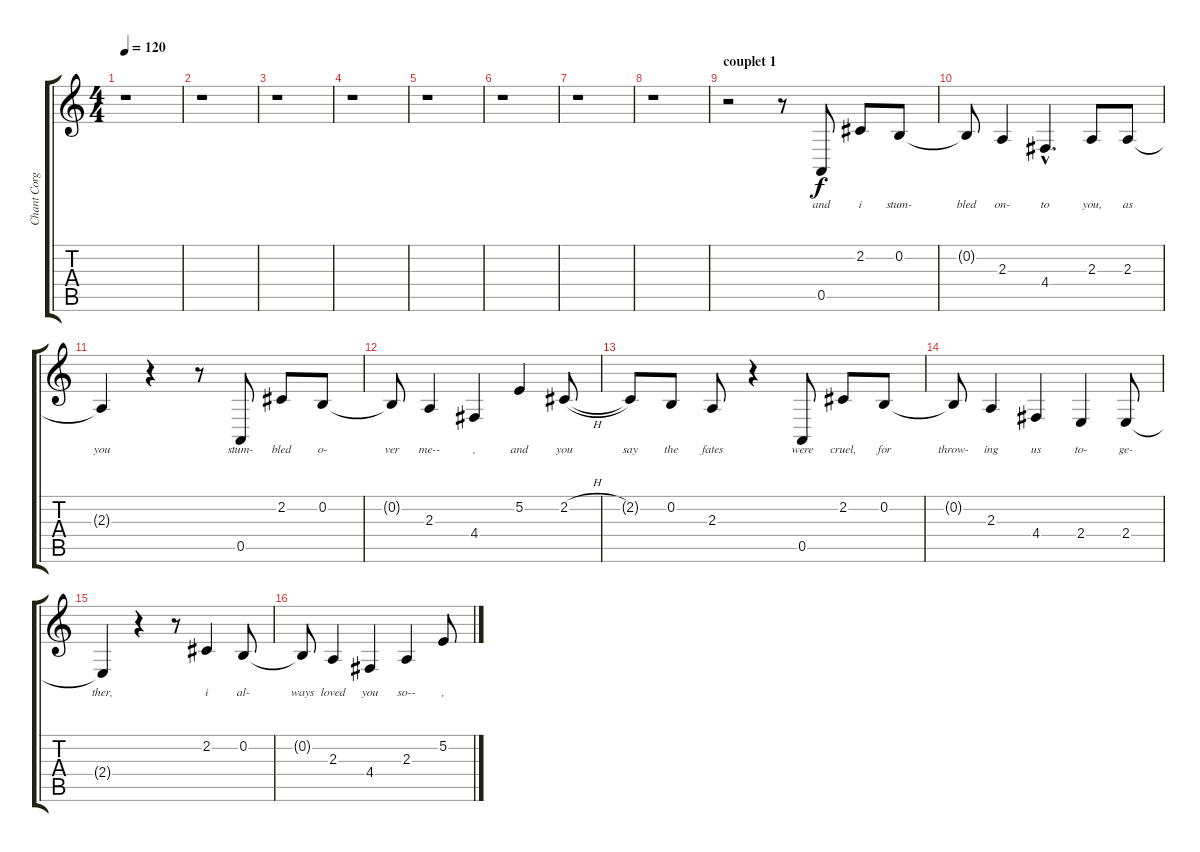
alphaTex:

\track ("Chant Corgan" "Chant Corg") {instrument drawbarorgan}
\staff {score tabs}
\tuning (E4 B3 G3 D3 A2 E2) {hide}
\ts (4 4)
\tempo 120
\clef g2
\ks c
r.1{dy f instrument drawbarorgan} |
r.1 |
r.1 |
r.1 |
\section ("" "")
r.1 |
r.1 |
r.1 |
r.1 |
\section ("" "couplet 1")
r.2 r.8 0.5.8{lyrics (0 "and") lyrics (1 "") lyrics (2 "") lyrics (3 "") lyrics (4 "")} 2.2.8{lyrics (0 "i") lyrics (1 "") lyrics (2 "") lyrics (3 "") lyrics (4 "")} 0.2.8{lyrics (0 "stum-") lyrics (1 "") lyrics (2 "") lyrics (3 "") lyrics (4 "")} |
0.2{t}.8{lyrics (0 "bled") lyrics (1 "") lyrics (2 "") lyrics (3 "") lyrics (4 "")} 2.3.4{lyrics (0 "on-") lyrics (1 "") lyrics (2 "") lyrics (3 "") lyrics (4 "")} 4.4{hac}.4{d lyrics (0 "to") lyrics (1 "") lyrics (2 "") lyrics (3 "") lyrics (4 "")} 2.3.8{lyrics (0 "you,") lyrics (1 "") lyrics (2 "") lyrics (3 "") lyrics (4 "")} 2.3.8{lyrics (0 "as") lyrics (1 "") lyrics (2 "") lyrics (3 "") lyrics (4 "")} |
2.3{t}.4{lyrics (0 "you") lyrics (1 "") lyrics (2 "") lyrics (3 "") lyrics (4 "")} r.4 r.8 0.5.8{lyrics (0 "stum-") lyrics (1 "") lyrics (2 "") lyrics (3 "") lyrics (4 "")} 2.2.8{lyrics (0 "bled") lyrics (1 "") lyrics (2 "") lyrics (3 "") lyrics (4 "")} 0.2.8{lyrics (0 "o-") lyrics (1 "") lyrics (2 "") lyrics (3 "") lyrics (4 "")} |
0.2{t}.8{lyrics (0 "ver") lyrics (1 "") lyrics (2 "") lyrics (3 "") lyrics (4 "")} 2.3.4{lyrics (0 "me--") lyrics (1 "") lyrics (2 "") lyrics (3 "") lyrics (4 "")} 4.4.4{lyrics (0 ",") lyrics (1 "") lyrics (2 "") lyrics (3 "") lyrics (4 "")} 5.2.4{lyrics (0 "and") lyrics (1 "") lyrics (2 "") lyrics (3 "") lyrics (4 "")} 2.2{h}.8{lyrics (0 "you") lyrics (1 "") lyrics (2 "") lyrics (3 "") lyrics (4 "")} |
2.2{t}.8{lyrics (0 "say") lyrics (1 "") lyrics (2 "") lyrics (3 "") lyrics (4 "")} 0.2.8{lyrics (0 "the") lyrics (1 "") lyrics (2 "") lyrics (3 "") lyrics (4 "")} 2.3.8{lyrics (0 "fates") lyrics (1 "") lyrics (2 "") lyrics (3 "") lyrics (4 "")} r.4 0.5.8{lyrics (0 "were") lyrics (1 "") lyrics (2 "") lyrics (3 "") lyrics (4 "")} 2.2.8{lyrics (0 "cruel,") lyrics (1 "") lyrics (2 "") lyrics (3 "") lyrics (4 "")} 0.2.8{lyrics (0 "for") lyrics (1 "") lyrics (2 "") lyrics (3 "") lyrics (4 "")} |
0.2{t}.8{lyrics (0 "throw-") lyrics (1 "") lyrics (2 "") lyrics (3 "") lyrics (4 "")} 2.3.4{lyrics (0 "ing") lyrics (1 "") lyrics (2 "") lyrics (3 "") lyrics (4 "")} 4.4.4{lyrics (0 "us") lyrics (1 "") lyrics (2 "") lyrics (3 "") lyrics (4 "")} 2.4.4{lyrics (0 "to-") lyrics (1 "") lyrics (2 "") lyrics (3 "") lyrics (4 "")} 2.4.8{lyrics (0 "ge-") lyrics (1 "") lyrics (2 "") lyrics (3 "") lyrics (4 "")} |
2.4{t}.4{lyrics (0 "ther,") lyrics (1 "") lyrics (2 "") lyrics (3 "") lyrics (4 "")} r.4 r.8 2.2.4{lyrics (0 "i") lyrics (1 "") lyrics (2 "") lyrics (3 "") lyrics (4 "")} 0.2.8{lyrics (0 "al-") lyrics (1 "") lyrics (2 "") lyrics (3 "") lyrics (4 "")} |
0.2{t}.8{lyrics (0 "ways") lyrics (1 "") lyrics (2 "") lyrics (3 "") lyrics (4 "")} 2.3.4{lyrics (0 "loved") lyrics (1 "") lyrics (2 "") lyrics (3 "") lyrics (4 "")} 4.4.4{lyrics (0 "you") lyrics (1 "") lyrics (2 "") lyrics (3 "") lyrics (4 "")} 2.3.4{lyrics (0 "so--") lyrics (1 "") lyrics (2 "") lyrics (3 "") lyrics (4 "")} 5.2.8{lyrics (0 ",") lyrics (1 "") lyrics (2 "") lyrics (3 "") lyrics (4 "")}
